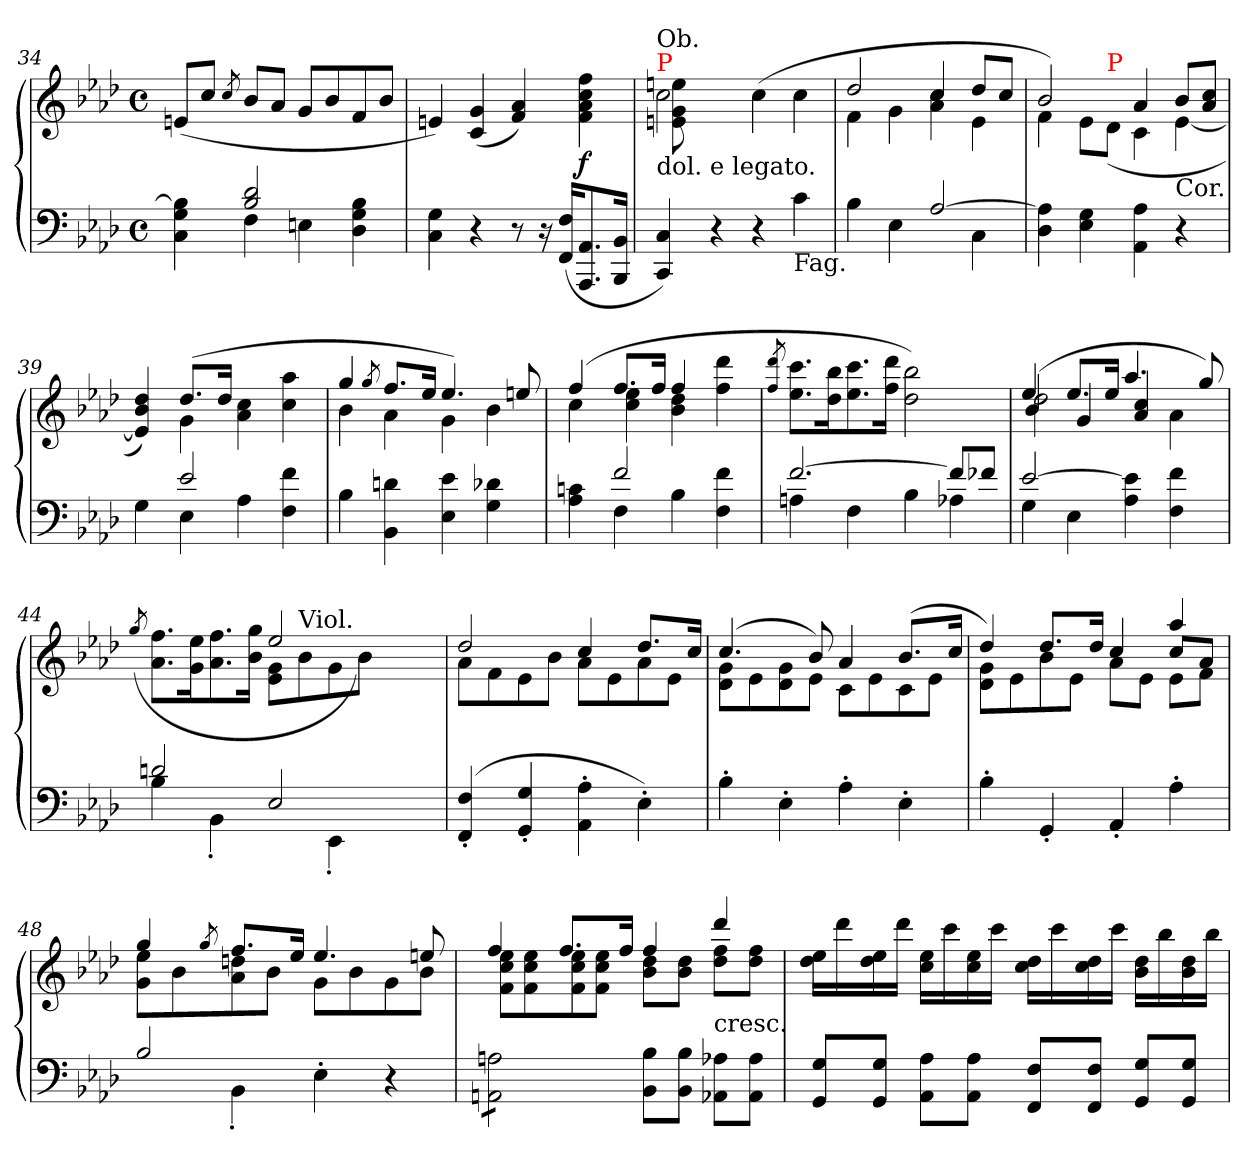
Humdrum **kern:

**kern	**kern	**dynam
*part1	*part1	*part1
*staff2	*staff1	*staff1/2
*clefF4	*clefG2	*
*k[b-e-a-d-]	*k[b-e-a-d-]	*
*f:	*f:	*
*M4/4	*M4/4	*
*met(c)	*met(c)	*
=34	=34	=34
*^	*	*
4ryy	4B-!] 4G! 4C!	(>8en!L	.
.	.	8cc!J	.
.	.	8qcc!/	.
2d-! 2B-!	4F!	8b-!L	.
.	.	8a-!J	.
.	4En!	8g!L	.
.	.	8b-!	.
4ryy	4B-! 4G! 4D-!	8f!	.
.	.	8b-!J	.
*v	*v	*	*
=35	=35	=35
4G! 4C!	4en!)	.
4r	(<4g! 4c!	.
8r	4a-! 4f!)	.
16r	.	.
(<16F! 16FF!KL	.	.
8.AA-! 8.AAA-!	4ff!\ 4cc!\ 4a-!\ 4f!\	f
16BB-! 16BBB-!Jk	.	.
=36	=36	=36
*	*^	*
!	!LO:TX:a:color=red:t=P	!	!
!	!LO:TX:a:t=Ob.	!	!
!	!LO:TX:b:t=dol. e legato.	!	!
4C! 4CC!)	2cc!\	8een! 8g! 8en!	.
.	.	8ryy	.
4r	.	4ryy	.
4r	(>4cc!\	2ryy	.
!LO:TX:b:t=Fag.	!	!	!
4c!	4cc!\	.	.
=37	=37	=37	=37
*^	*	*	*
2ryy	4B-!	2dd-!	4f!	.
.	4E-!	.	4g!	.
[2A-!	4ryy	4cc!	4cc!\ 4a-!\	.
.	4C!	8dd-!L	4e-!	.
.	.	8cc!J	.	.
*v	*v	*	*	*
=38	=38	=38	=38
4A-!] 4D-!	2b-!)	4f!	.
4G! 4E-!	.	8e-!\L	.
!	!	!LO:TX:a:color=red:t=P	!
.	.	(>8d-!\J	.
4A-! 4AA-!	4a-!	4c!	.
!	!LO:TX:b:t=Cor.	!	!
4r	8b-!L	[4e-!	.
.	8cc! 8a-!J	.	.
=39	=39	=39	=39
*^	*	*	*
4ryy	4G!	4dd-! 4b-! 4e-!])	4ryy	.
2e-!	4E-!	(>8.dd-!L	4g!	.
.	.	16dd-!Jk	.	.
.	4A-!	4ryy	4cc! 4a-!	.
4ryy	4f! 4F!	4ryy	4aa-! 4cc!	.
*v	*v	*	*	*
=40	=40	=40	=40
4B-!	4gg!	4b-!	.
.	8qgg!/	.	.
4dn! 4BB-!	8.ff!L	4a-!	.
.	16ee-!Jk	.	.
4e-! 4E-!	4.ee-!)	4g!	.
4d-X! 4G!	.	4b-!	.
.	8een!	.	.
=41	=41	=41	=41
*^	*	*	*
4ryy	4cn! 4A-!	(>4ff!	4cc!	.
2f!	4F!	8.ff!L	4ee-! 4cc!	.
.	.	16ff!Jk	.	.
.	4B-!	4ff!	4dd-! 4b-!	.
4ryy	4f! 4F!	4ryy	4ddd-! 4ff!	.
*	*	*v	*v	*
=42	=42	=42	=42
.	.	8qddd-!/ 8qff!/	.
[2.f!	4An!	8.ccc!\ 8.ee-!\L	.
.	.	16bb-!\ 16dd-!\k	.
.	4F!	8.ccc!\ 8.ee-!\	.
.	.	16ddd-!\ 16ff!\Jk	.
.	4B-!	2bb-! 2dd-!)	.
8f!L]	4A-X!	.	.
8f-X!J	.	.	.
=43	=43	=43	=43
*	*	*^	*
*	*	*	*^	*
[2e-!	4G!	(>4ee-!	2dd-!	4b-!	.
.	4E-!	8.ee-!L	.	4g!	.
.	.	16ee-!Jk	.	.	.
4ryy	4e-!] 4A-!	4.aa-!	4ryy	4cc! 4a-!	.
4ryy	4f! 4F!	.	4ryy	4a-!\	.
.	.	8gg!)	.	.	.
*	*	*	*v	*v	*
=44	=44	=44	=44	=44
.	.	.	(>8qgg!/	.
2dn!	4B-!	2ryy	8.ff!\ 8.a-!\L	.
.	.	.	16ee-!\ 16g!\k	.
.	4BB-'>!	.	8.ff!\ 8.a-!\	.
.	.	.	16gg!\ 16b-!\Jk	.
2E-!	4ryy	2ee-!	8g!\ 8e-!\L	.
!	!	!	!LO:TX:a:t=Viol.	!
.	.	.	8b-!\	.
.	4EE-'>!	.	8g!\	.
.	.	.	8b-!\J)	.
4.ryy	4.ryy	4.ryy	4.ryy	.
*v	*v	*	*	*
=45	=45	=45	=45
(<4F!'< 4FF!'<	2dd-!	8a-!\L	.
.	.	8f!\	.
4G!'< 4GG!'<	.	8e-!\	.
.	.	8b-!\J	.
4A-!'>\ 4AA-!'>\	4cc!	8a-!\L	.
.	.	8e-!\	.
4E-'>!\)	8.dd-!L	8a-!\	.
.	.	8e-!\J	.
.	16cc!Jk	.	.
=46	=46	=46	=46
4B-'>!	(>4.cc!	8g!\ 8d-!\L	.
.	.	8e-!\	.
4E-'>!	.	8g!\ 8d-!\	.
.	8b-!)	8e-!\J	.
4A-'>!	4a-!	8c!\L	.
.	.	8e-!\	.
4E-'>!	(>8.b-!L	8c!\	.
.	.	8e-!\J	.
.	16cc!Jk	.	.
=47	=47	=47	=47
*	*	*^	*
4B-'>!	4dd-!)	8g!\ 8d-!\L	2ryy	.
.	.	8e-!\	.	.
4GG'<!	8.dd-!L	8b-!\	.	.
.	.	8e-!\J	.	.
.	16dd-!Jk	.	.	.
4AA-'<!	4cc!	8a-!\L	4ryy	.
.	.	8e-!\J	.	.
4A-'>!	4aa-!	8e-!\L	8cc!/L	.
.	.	8f!\J	8a-!/J	.
*	*	*v	*v	*
=48	=48	=48	=48
*^	*	*	*
2B-!	4ryy	4gg!	8ee-!\ 8g!\L	.
.	.	.	8b-!\	.
.	.	8qgg!/	.	.
.	4BB-'>!	8.ff!L	8ddn!\ 8a-!\	.
.	.	.	8b-!\J	.
.	.	16ee-!Jk	.	.
2ryy	4E-'>!	4.ee-!	8g!\L	.
.	.	.	8b-!\	.
.	4r	.	8g!\	.
.	.	8een!	8b-!\J	.
*v	*v	*	*	*
=49	=49	=49	=49
*tremolo	*	*	*
*	*tremolo	*	*
8An! 8AAn!L	4ff!	8ee-! 8cc! 8f!L	.
8An! 8AAn!	.	8ee-! 8cc! 8f!	.
8An! 8AAn!	8.ff!L	8ee-! 8cc! 8f!	.
8An! 8AAn!J	.	8ee-! 8cc! 8f!J	.
*	*Xtremolo	*	*
*Xtremolo	*	*	*
.	16ff!Jk	.	.
8B-!\ 8BB-!\L	4ff!	8dd-!\ 8b-!\L	.
8B-!\ 8BB-!\J	.	8dd-!\ 8b-!\J	.
!	!LO:TX:c:t=cresc.	!	!
8A-X!\ 8AA-X!\L	4ddd-!	8ff!\ 8dd-!\L	.
8A-!\ 8AA-!\J	.	8ff!\ 8dd-!\J	.
*	*v	*v	*
=50	=50	=50
8G! 8GG!L	16ee-!\ 16dd-!\LL	.
.	16ddd-!\	.
8G! 8GG!J	16ee-!\ 16dd-!\	.
.	16ddd-!\JJ	.
8A-!\ 8AA-!\L	16ee-!\ 16cc!\LL	.
.	16ccc!\	.
8A-!\ 8AA-!\J	16ee-!\ 16cc!\	.
.	16ccc!\JJ	.
8F! 8FF!L	16dd-!\ 16cc!\LL	.
.	16ccc!\	.
8F! 8FF!J	16dd-!\ 16cc!\	.
.	16ccc!\JJ	.
8G! 8GG!L	16dd-!\ 16b-!\LL	.
.	16bb-!\	.
8G! 8GG!J	16dd-!\ 16b-!\	.
.	16bb-!\JJ	.
=	=	=
*-	*-	*-
